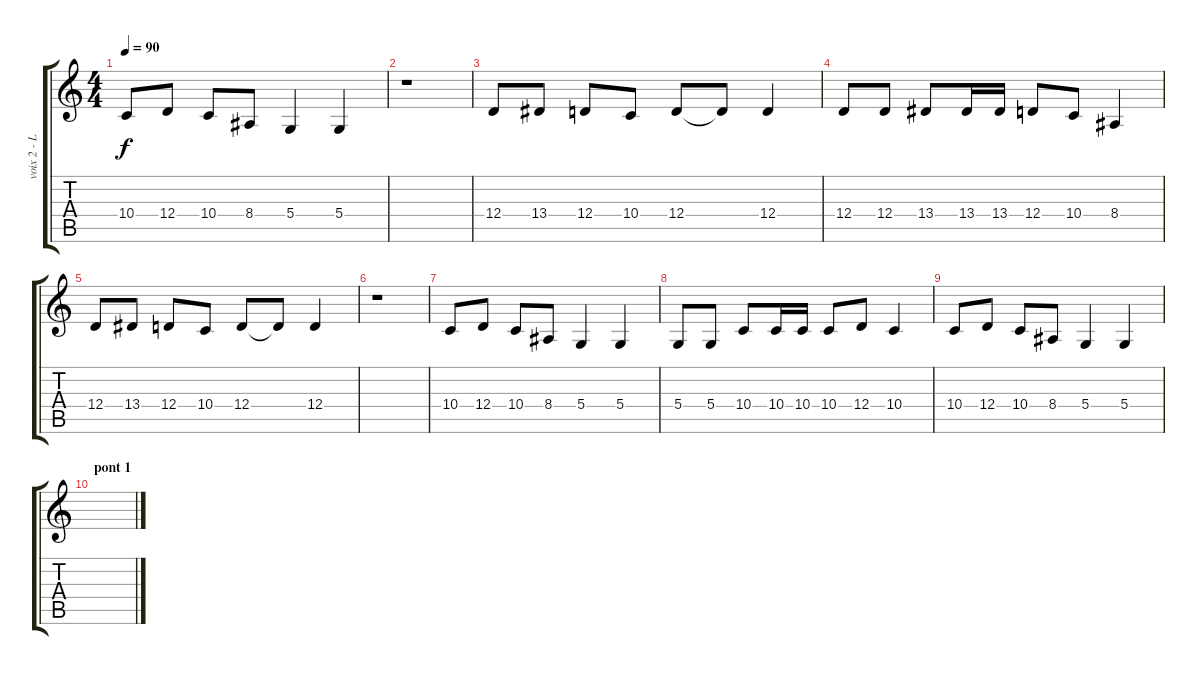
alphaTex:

\track ("voix 2 - Les autres" "voix 2 - L") {instrument tuba}
\staff {score tabs}
\tuning (E4 B3 G3 D3 A2 E2) {hide}
\ts (4 4)
\tempo 90
\clef g2
\ks c
10.4.8{dy f} 12.4.8 10.4.8 8.4.8 5.4.4 5.4.4 |
r.1 |
12.4.8 13.4.8 12.4.8 10.4.8 12.4.8 12.4{t}.8 12.4.4 |
12.4.8 12.4.8 13.4.8 13.4.16 13.4.16 12.4.8 10.4.8 8.4.4 |
12.4.8 13.4.8 12.4.8 10.4.8 12.4.8 12.4{t}.8 12.4.4 |
r.1 |
10.4.8 12.4.8 10.4.8 8.4.8 5.4.4 5.4.4 |
5.4.8 5.4.8 10.4.8 10.4.16 10.4.16 10.4.8 12.4.8 10.4.4 |
10.4.8 12.4.8 10.4.8 8.4.8 5.4.4 5.4.4 |
\section ("" "pont 1")
